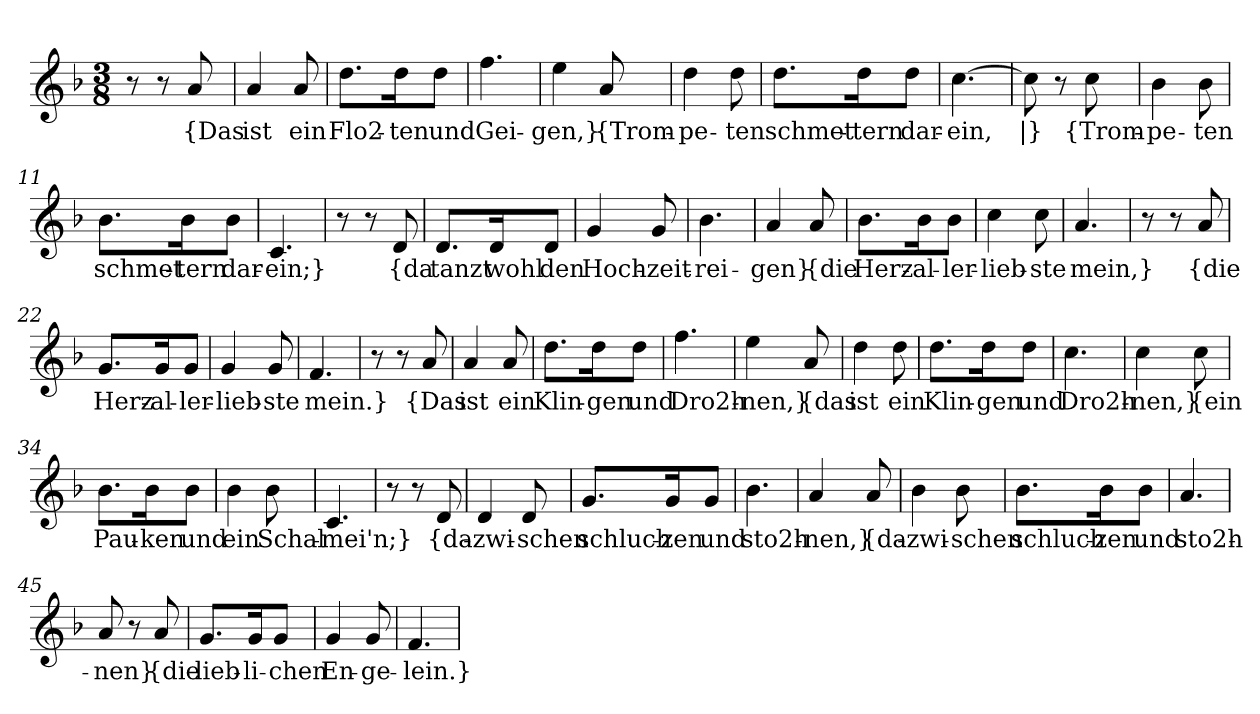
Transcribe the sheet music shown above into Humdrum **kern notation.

**kern	**text
*part1	*part1
*staff1	*staff1
*clefG2	*
*k[b-]	*
*M3/8	*
=1	=1
8r	.
8r	.
!	!LO:LY:b
8a/	{Das
=2	=2
!	!LO:LY:b
4a/	ist
!	!LO:LY:b
8a/	ein
=3	=3
!	!LO:LY:b
8.dd\L	Flo2-
!	!LO:LY:b
16dd\K	-ten
!	!LO:LY:b
8dd\J	und
=4	=4
!	!LO:LY:b
4.ff\	Gei-
=5	=5
!	!LO:LY:b
4ee\	-gen,}
!	!LO:LY:b
8a/	{Trom-
=6	=6
!	!LO:LY:b
4dd\	-pe-
!	!LO:LY:b
8dd\	-ten
=7	=7
!	!LO:LY:b
8.dd\L	schmet-
!	!LO:LY:b
16dd\K	-tern
!	!LO:LY:b
8dd\J	dar-
=8	=8
!	!LO:LY:b
[4.cc\	-ein,
=9	=9
!	!LO:LY:b
8cc\]	|}
8r	.
!	!LO:LY:b
8cc\	{Trom-
!!LO:LB:g=z
=10	=10
!	!LO:LY:b
4b-\	-pe-
!	!LO:LY:b
8b-\	-ten
=11	=11
!	!LO:LY:b
8.b-\L	schmet-
!	!LO:LY:b
16b-\K	-tern
!	!LO:LY:b
8b-\J	dar-
=12	=12
!	!LO:LY:b
4.c/	-ein;}
=13	=13
8r	.
8r	.
!	!LO:LY:b
8d/	{da
=14	=14
!	!LO:LY:b
8.d/L	tanzt
!	!LO:LY:b
16d/K	wohl
!	!LO:LY:b
8d/J	den
=15	=15
!	!LO:LY:b
4g/	Hoch-
!	!LO:LY:b
8g/	-zeit-
=16	=16
!	!LO:LY:b
4.b-\	-rei-
=17	=17
!	!LO:LY:b
4a/	-gen}
!	!LO:LY:b
8a/	{die
!!LO:LB:g=z
=18	=18
!	!LO:LY:b
8.b-\L	Herz-
!	!LO:LY:b
16b-\K	-al-
!	!LO:LY:b
8b-\J	-ler-
=19	=19
!	!LO:LY:b
4cc\	-lieb-
!	!LO:LY:b
8cc\	-ste
=20	=20
!	!LO:LY:b
4.a/	mein,}
=21	=21
8r	.
8r	.
!	!LO:LY:b
8a/	{die
=22	=22
!	!LO:LY:b
8.g/L	Herz-
!	!LO:LY:b
16g/K	-al-
!	!LO:LY:b
8g/J	-ler-
=23	=23
!	!LO:LY:b
4g/	-lieb-
!	!LO:LY:b
8g/	-ste
=24	=24
!	!LO:LY:b
4.f/	mein.}
=25	=25
8r	.
8r	.
!	!LO:LY:b
8a/	{Das
=26	=26
!	!LO:LY:b
4a/	ist
!	!LO:LY:b
8a/	ein
!!LO:LB:g=z
=27	=27
!	!LO:LY:b
8.dd\L	Klin-
!	!LO:LY:b
16dd\K	-gen
!	!LO:LY:b
8dd\J	und
=28	=28
!	!LO:LY:b
4.ff\	Dro2h-
=29	=29
!	!LO:LY:b
4ee\	-nen,}
!	!LO:LY:b
8a/	{das
=30	=30
!	!LO:LY:b
4dd\	ist
!	!LO:LY:b
8dd\	ein
=31	=31
!	!LO:LY:b
8.dd\L	Klin-
!	!LO:LY:b
16dd\K	-gen
!	!LO:LY:b
8dd\J	und
=32	=32
!	!LO:LY:b
4.cc\	Dro2h-
=33	=33
!	!LO:LY:b
4cc\	-nen,}
!	!LO:LY:b
8cc\	{ein
=34	=34
!	!LO:LY:b
8.b-\L	Pau-
!	!LO:LY:b
16b-\K	-ken
!	!LO:LY:b
8b-\J	und
!!LO:LB:g=z
=35	=35
!	!LO:LY:b
4b-\	ein
!	!LO:LY:b
8b-\	Schal-
=36	=36
!	!LO:LY:b
4.c/	-mei'n;}
=37	=37
8r	.
8r	.
!	!LO:LY:b
8d/	{da-
=38	=38
!	!LO:LY:b
4d/	-zwi-
!	!LO:LY:b
8d/	-schen
=39	=39
!	!LO:LY:b
8.g/L	schluch-
!	!LO:LY:b
16g/K	-zen
!	!LO:LY:b
8g/J	und
=40	=40
!	!LO:LY:b
4.b-\	sto2h-
=41	=41
!	!LO:LY:b
4a/	-nen,}
!	!LO:LY:b
8a/	{da-
=42	=42
!	!LO:LY:b
4b-\	-zwi-
!	!LO:LY:b
8b-\	-schen
!!LO:LB:g=z
=43	=43
!	!LO:LY:b
8.b-\L	schluch-
!	!LO:LY:b
16b-\K	-zen
!	!LO:LY:b
8b-\J	und
=44	=44
!	!LO:LY:b
4.a/	sto2h-
=45	=45
!	!LO:LY:b
8a/	-nen}
8r	.
!	!LO:LY:b
8a/	{die
=46	=46
!	!LO:LY:b
8.g/L	lieb-
!	!LO:LY:b
16g/K	-li-
!	!LO:LY:b
8g/J	-chen
=47	=47
!	!LO:LY:b
4g/	En-
!	!LO:LY:b
8g/	-ge-
=48	=48
!	!LO:LY:b
4.f/	-lein.}
=	=
*-	*-
